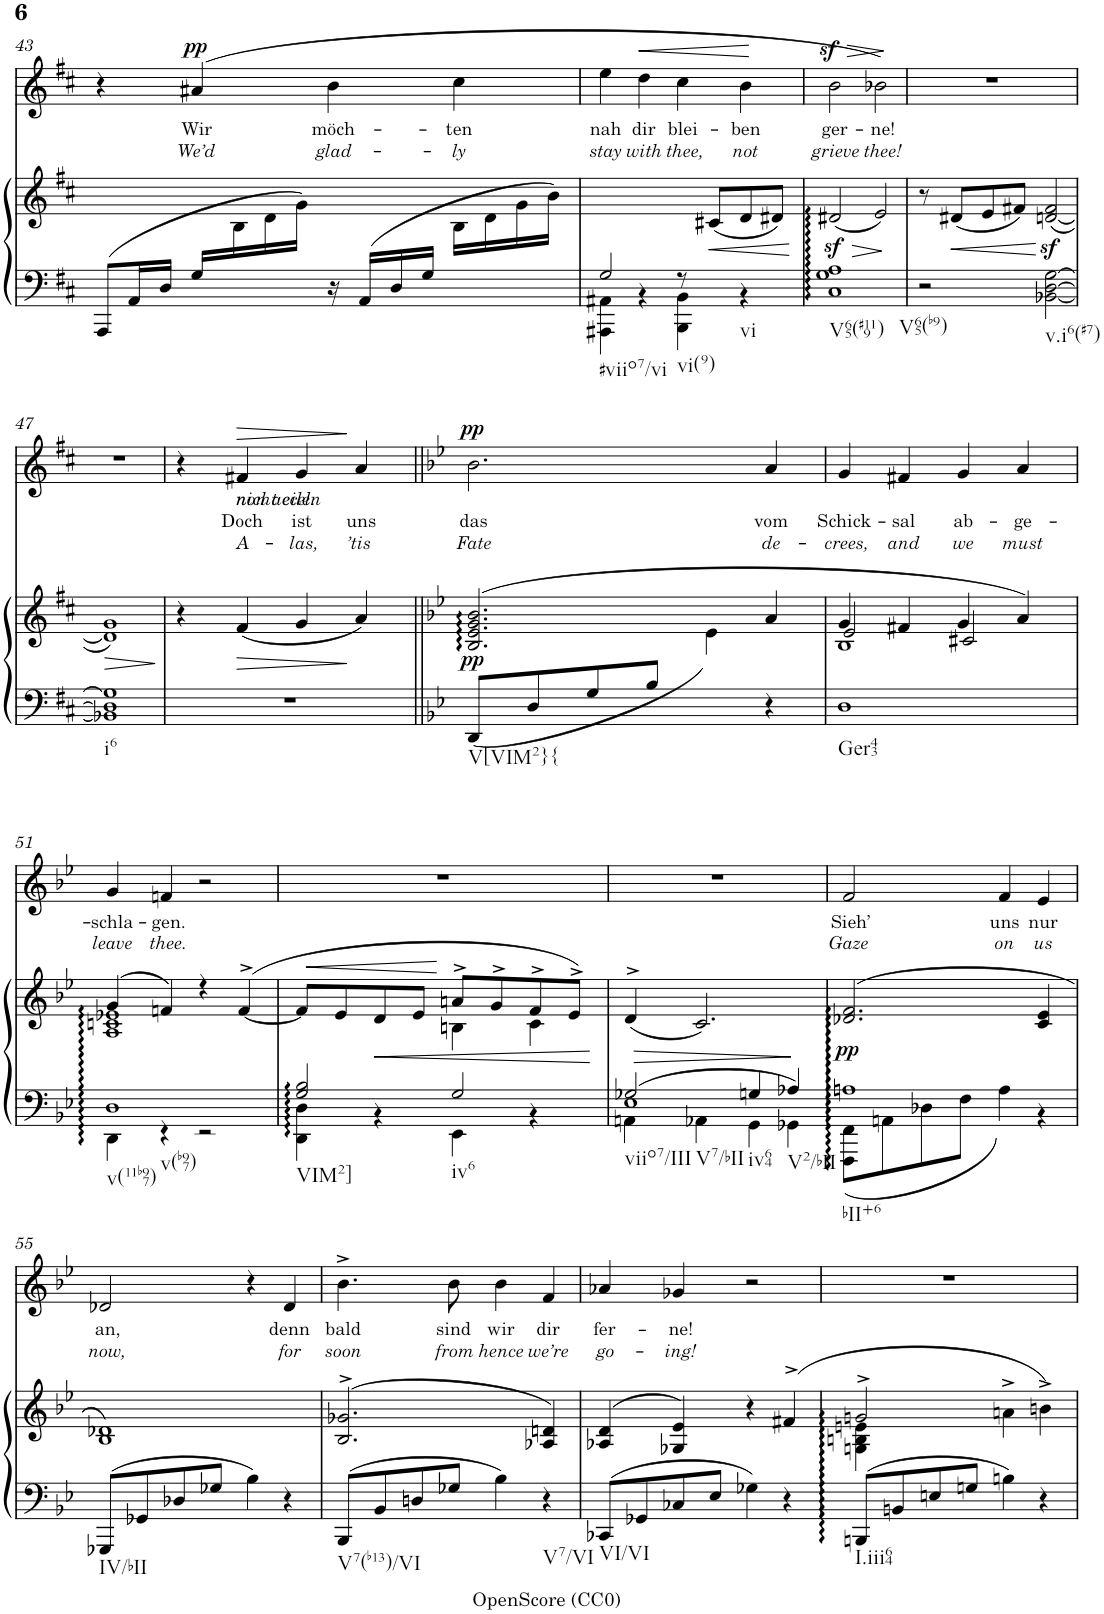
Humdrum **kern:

**kern	**kern	**dynam	**kern	**text	**text	**dynam
*part2	*part2	*part2	*part1	*part1	*part1	*part1
*staff3	*staff2	*staff2/3	*staff1	*staff1	*staff1	*staff1
*I"Piano	*	*	*I"Voice	*	*	*
*I'Pno	*	*	*	*	*	*
!!LO:PB:g=z
*clefF4	*clefG2	*	*clefG2	*	*	*
*k[f#c#]	*k[f#c#]	*	*k[f#c#]	*	*	*
*M4/4	*M4/4	*	*M4/4	*	*	*
=43	=43	=43	=43	=43	=43	=43
*	*^	*	*	*	*	*
(8AAA/L	1ryy	16ryy	.	4r	.	.	.
*	*v	*v	*	*	*	*	*
16AA/L	.	.	.	.	.	.
16D/JJ	.	.	.	.	.	.
!	!	!	!	!LO:LY:b	!LO:LY:b	!LO:DY:a
16G/LL	.	.	(4a#X/	Wir	We’d	pp
*	*^	*	*	*	*	*
8.ryy	.	16B\	.	.	.	.	.
.	.	16d\	.	.	.	.	.
.	.	16g\JJ)	.	.	.	.	.
!	!	!	!	!	!LO:LY:b	!LO:LY:b	!
16r	.	4ryy	.	4b\	möch-	glad-	.
(>16AA/LL	.	.	.	.	.	.	.
16D/	.	.	.	.	.	.	.
16G/JJ	.	.	.	.	.	.	.
!	!	!	!	!	!LO:LY:b	!LO:LY:b	!
4ryy	.	16B\LL	.	4cc#\	-ten	-ly	.
.	.	16d\	.	.	.	.	.
.	.	16g\	.	.	.	.	.
.	.	16b\JJ)	.	.	.	.	.
=44	=44	=44	=44	=44	=44	=44	=44
*^	*	*	*	*	*	*	*
!LO:TX:b:t=#viio7/vi	!	!	!	!	!	!	!	!
!	!	!	!	!	!	!LO:LY:b	!LO:LY:b	!
2G/	4AAA#X\ 4AA#X\	1ryy	8ryy	.	4ee\	nah	stay	.
!	!	!	!	!	!	!LO:LY:b	!LO:LY:b	!LO:HP:b
*	*	*v	*v	*	*	*	*	*
.	4r	.	.	4dd\	dir	with	<
!LO:TX:b:t=vi(9)	!	!	!	!	!	!	!
!	!	!	!	!	!LO:LY:b	!LO:LY:b	!
8r	4BBB\ 4BB\	.	.	4cc#\	blei-	thee,	.
*	*	*^	*	*	*	*	*
!	!	!	!	!LO:HP:b	!	!	!	!
4.ryy	.	.	(<8c#X/L	<	.	.	.	.
!	!LO:TX:b:t=vi	!	!	!	!	!	!	!
!	!	!	!	!	!	!LO:LY:b	!LO:LY:b	!
.	4r	.	8d/	.	4b\	-ben	not	.
.	.	.	8d#X/J)	.	.	.	.	.
*v	*v	*	*	*	*	*	*	*
=45	=45	=45	=45	=45	=45	=45	=45
!LO:TX:b:t=V65(#119)	!	!	!	!	!	!	!
!LO:TX:b:t=V65(b9)	!	!	!	!	!	!	!
!	!	!	!	!	!LO:LY:b	!LO:LY:b	!LO:HP:b
1C#z> 1Gz> 1Az>	(2d#X/	4ryy	.	2bz>\	ger-	grieve	>
!	!	!	!LO:HP:b	!	!	!	!
.	.	4ryy	>	.	.	.	.
!	!	!	!	!	!LO:LY:b	!LO:LY:b	!
.	2e/)	4ryy	.	2b-X\)	-ne!	thee!	[
.	.	4ryy	[	.	.	.	.
*	*v	*v	*	*	*	*	*
=46	=46	=46	=46	=46	=46	=46
2r	8r	.	1r	.	.	.
!	!	!LO:HP:b	!	!	!	!
.	(8d#X/L	<	.	.	.	.
.	8e/	.	.	.	.	.
.	8f#X/J)	.	.	.	.	.
!LO:TX:b:t=v.i6(#7)	!	!	!	!	!	!
[2BB-X\ [2D\ [2G\	([2dn/z< 2f#/z<	]	.	.	.	.
!!LO:LB:g=z
=47	=47	=47	=47	=47	=47	=47
!LO:TX:b:t=i6	!	!	!	!	!	!
!	!	!LO:HP:b	!	!	!	!
1BB-X] 1D] 1G]	1d] 1g)	>	1r	.	.	.
.	.	[	.	.	.	.
=48	=48	=48	=48	=48	=48	=48
1r	4r	.	4r	.	.	.
!	!	!	!LO:TX:b:i:t=non accel.	!	!	!
!	!	!	!LO:TX:b:i:t=nicht eilen	!	!	!
!	!	!LO:HP:b	!	!LO:LY:b	!LO:LY:b	!
.	(4f#/	>	4f#X/	Doch	A-	.
!	!	!	!	!LO:LY:b	!LO:LY:b	!
.	4g/	.	4g/	ist	-las,	.
!	!	!	!	!LO:LY:b	!LO:LY:b	!
.	4a/)	]	4a/	uns	’tis	]
=49||	=49||	=49||	=49||	=49||	=49||	=49||
*k[b-e-]	*k[b-e-]	*	*k[b-e-]	*	*	*
*	*^	*	*	*	*	*
!LO:TX:b:t=V[VIM2}{	!	!	!	!	!	!	!
!	!	!	!LO:DY:b	!	!LO:LY:b	!LO:LY:b	!LO:DY:a
(<8DD/L	(2.B-/ 2.e-/ 2.g/ 2.b-/	2ryy	pp	2.b-\	das	Fate	pp
8D/	.	.	.	.	.	.	.
8G/	.	.	.	.	.	.	.
8B-/J	.	.	.	.	.	.	.
4ryy	.	4e-\)	.	.	.	.	.
!	!	!	!	!	!LO:LY:b	!LO:LY:b	!
4r	4a/	4ryy	.	4a/	vom	de-	.
=50	=50	=50	=50	=50	=50	=50	=50
*	*	*^	*	*	*	*	*
!LO:TX:b:t=Ger43	!	!	!	!	!	!	!	!
!	!	!	!	!	!	!LO:LY:b	!LO:LY:b	!
1D	4g/	2e-/	1B-	.	4g/	Schick-	-crees,	.
!	!	!	!	!	!	!LO:LY:b	!LO:LY:b	!
.	4f#X/	.	.	.	4f#X/	-sal	and	.
!	!	!	!	!	!	!LO:LY:b	!LO:LY:b	!
.	4g/	2c#X/	.	.	4g/	ab-	we	.
!	!	!	!	!	!	!LO:LY:b	!LO:LY:b	!
.	4a/)	.	.	.	4a/	-ge-	must	.
*	*	*v	*v	*	*	*	*	*
!!LO:LB:g=z
=51	=51	=51	=51	=51	=51	=51	=51
*^	*	*	*	*	*	*	*
!LO:TX:b:t=v(11b97)	!	!	!	!	!	!	!	!
!	!	!	!	!	!	!LO:LY:b	!LO:LY:b	!
1D	4DD\	(4g/	1A 1cn 1e-X	.	4g/	-schla-	leave	.
!	!LO:TX:b:t=v(b97)	!	!	!	!	!	!	!
!	!	!	!	!	!	!LO:LY:b	!LO:LY:b	!
.	4r	4fn/)	.	.	4fn/	-gen.	thee.	.
.	2r	4r	.	.	2r	.	.	.
.	.	([<4f^/	.	.	.	.	.	.
=52	=52	=52	=52	=52	=52	=52	=52	=52
!LO:TX:b:t=iv6	!	!	!	!	!	!	!	!
!	!	!	!	!LO:HP:b	!	!	!	!
2G/ 2B-/	4DD\ 4D\	8f/L]	2ryy	<	1r	.	.	.
.	.	8e-/	.	.	.	.	.	.
!	!	!	!	!LO:HP:b	!	!	!	!
.	4r	8d/	.	<	.	.	.	.
.	.	8e-/J	.	.	.	.	.	.
!LO:TX:b:t=VIM2]	!	!	!	!	!	!	!	!
2G/	4EE-\	8an^/L	4Bn\	]	.	.	.	.
.	.	8g^/	.	.	.	.	.	.
.	4r	8f^/	4c\	.	.	.	.	.
.	.	8e-^/J)	.	.	.	.	.	.
*v	*v	*	*	*	*	*	*	*
*	*v	*v	*	*	*	*	*
.	.	[	.	.	.	.
=53	=53	=53	=53	=53	=53	=53
*^	*	*	*	*	*	*
*	*^	*	*	*	*	*	*
!LO:TX:b:t=viio7/III	!	!	!	!	!	!	!	!
2G-X/	1E-	4AAn\	(4d^>/	.	1r	.	.	.
!	!	!LO:TX:b:t=V7/bII	!	!	!	!	!	!
.	.	4AA-X\	2.c/)	.	.	.	.	.
!LO:TX:b:t=iv64	!	!	!	!	!	!	!	!
4Gn/	.	4GG\	.	.	.	.	.	.
!LO:TX:b:t=V2/bII	!	!	!	!	!	!	!	!
4A-X/	.	4GG-X\	.	.	.	.	.	.
*v	*v	*v	*	*	*	*	*	*
.	.	[	.	.	.	.
=54	=54	=54	=54	=54	=54	=54
*^	*	*	*	*	*	*
!LO:TX:b:t=bII+6	!	!	!	!	!	!	!
!	!	!	!LO:DY:a=2	!	!LO:LY:b	!LO:LY:b	!
1An	8FFF\ 8FF\L	(>2.d-X/ 2.f/	pp	2f/	Sieh’	Gaze	.
.	8AAn\	.	.	.	.	.	.
.	8D-X\	.	.	.	.	.	.
.	8F\J	.	.	.	.	.	.
!	!	!	!	!	!LO:LY:b	!LO:LY:b	!
.	4A\	.	.	4f/	uns	on	.
!	!	!	!	!	!LO:LY:b	!LO:LY:b	!
.	4r	4c/ 4e-/	.	4e-/	nur	us	.
!!LO:LB:g=z
=55	=55	=55	=55	=55	=55	=55	=55
!LO:TX:b:t=IV/bII	!	!	!	!	!	!	!
!	!	!	!	!	!LO:LY:b	!LO:LY:b	!
*v	*v	*	*	*	*	*	*
8GGG-X/L	1B- 1d-X)	.	2d-X/	an,	now,	.
8GG-X/	.	.	.	.	.	.
8D-X/	.	.	.	.	.	.
8G-X/J	.	.	.	.	.	.
4B-\	.	.	4r	.	.	.
!	!	!	!	!LO:LY:b	!LO:LY:b	!
4r	.	.	4d-/	denn	for	.
=56	=56	=56	=56	=56	=56	=56
!LO:TX:b:t=V7(b13)/VI	!	!	!	!	!	!
!	!	!	!	!LO:LY:b	!LO:LY:b	!
8BBB-/L	(>2.B-/^> 2.g-X/^>	.	4.b-^\	bald	soon	.
8BB-/	.	.	.	.	.	.
8Dn/	.	.	.	.	.	.
!	!	!	!	!LO:LY:b	!LO:LY:b	!
8G-X/J	.	.	8b-\	sind	from	.
!	!	!	!	!LO:LY:b	!LO:LY:b	!
4B-\	.	.	4b-\	wir	hence	.
!LO:TX:b:t=V7/VI	!	!	!	!	!	!
!	!	!	!	!LO:LY:b	!LO:LY:b	!
4r	4A-X/ 4dn/)	.	4f/	dir	we’re	.
=57	=57	=57	=57	=57	=57	=57
!LO:TX:b:t=VI/VI	!	!	!	!	!	!
!	!	!	!	!LO:LY:b	!LO:LY:b	!
8CC-X/L	(>4A-X/ 4d/	.	4a-X/	fer-	go-	.
8GG-X/	.	.	.	.	.	.
!	!	!	!	!LO:LY:b	!LO:LY:b	!
8C-X/	4G-X/ 4e-/)	.	4g-X/	-ne!	-ing!	.
8E-/J	.	.	.	.	.	.
4G-X\	4r	.	2r	.	.	.
4r	(>4f#X^>/	.	.	.	.	.
=58	=58	=58	=58	=58	=58	=58
*	*^	*	*	*	*	*
!LO:TX:b:t=I.iii64	!	!	!	!	!	!	!
8BBBn/L	2gn^>/	4Gn\ 4Bn\ 4en\	.	1r	.	.	.
8BBn/	.	.	.	.	.	.	.
8En/	.	4ryy	.	.	.	.	.
8Gn/J	.	.	.	.	.	.	.
4Bn\	4an^>\	4ryy	.	.	.	.	.
4r	4bn^\)	4ryy	.	.	.	.	.
*	*v	*v	*	*	*	*	*
=	=	=	=	=	=	=
*-	*-	*-	*-	*-	*-	*-
